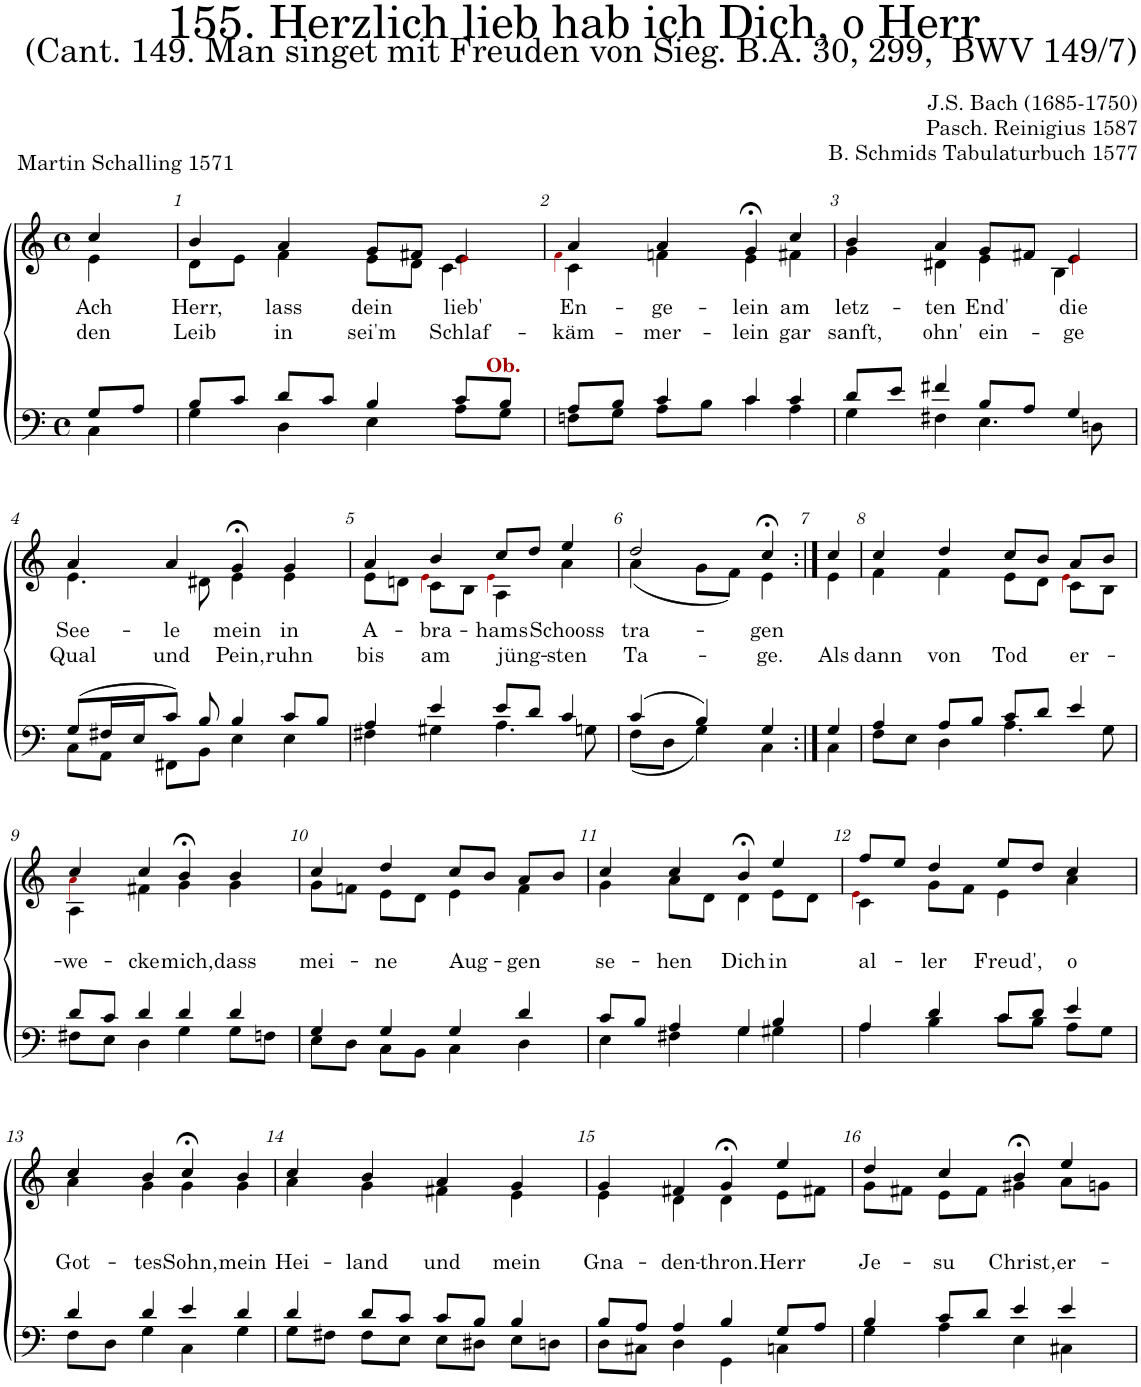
**kern	**kern	**text	**text	**kern
*part3	*part2	*part2	*part2	*part1
*staff3	*staff2	*staff2	*staff2	*staff1
*I"Tenor/Bass	*I"Soprano/Alto	*	*	*I"C Trumpet
*	*	*	*	*I'Tpt
*clefF4	*clefG2	*	*	*clefG2
*k[]	*k[]	*	*	*k[]
*M4/4	*M4/4	*	*	*M4/4
*met(c)	*met(c)	*	*	*met(c)
=	=	=	=	=
*^	*	*	*	*
!	!	!	!LO:LY:b	!LO:LY:b	!
*	*	*^	*	*	*
8G/L	4C\	4cc/	4e\	Ach	den	4r
8A/J	.	.	.	.	.	.
*	*	*v	*v	*	*	*
=1	=1	=1	=1	=1	=1
!	!	!	!LO:LY:b	!LO:LY:b	!
*	*	*^	*	*	*
*	*	*	*^	*	*	*
8B/L	4G\	4b/	8d\L	2.ryy	Herr,	Leib	1r
8c/J	.	.	8e\J	.	.	.	.
!	!	!	!	!	!LO:LY:b	!LO:LY:b	!
8d/L	4D\	4a/	4f\	.	lass	in	.
8c/J	.	.	.	.	.	.	.
!	!	!	!	!	!LO:LY:b	!LO:LY:b	!
4B/	4E\	8g;</L	8e\L	.	dein	sei'm	.
.	.	8f#X/J	8d\J	.	.	.	.
!	!	!LO:TX:b:B:color=#A40000:t=Ob.	!	!	!	!	!
!	!	!	!	!	!LO:LY:b	!LO:LY:b	!
8c/L	8A\L	4e/	4c\	4ei\	lieb'	Schlaf-	.
8B/J	8G\J	.	.	.	.	.	.
=2	=2	=2	=2	=2	=2	=2	=2
!	!	!	!	!	!LO:LY:b	!LO:LY:b	!
8A/L	8Fn\L	4a;</	4c\	4f!i\	En-	-käm-	1r
8B/J	8G\J	.	.	.	.	.	.
!	!	!	!	!	!LO:LY:b	!LO:LY:b	!
4c/	8A\L	4a/	4fn\	2.ryy	ge-	-mer-	.
.	8B\J	.	.	.	.	.	.
!	!	!	!	!	!LO:LY:b	!LO:LY:b	!
4c/	4c\	4g;<,/	4e\	.	-lein	-lein	.
!	!	!	!	!	!LO:LY:b	!LO:LY:b	!
4c/	4A\	4cc/	4f#X\	.	am	gar	.
=3	=3	=3	=3	=3	=3	=3	=3
!	!	!	!	!	!LO:LY:b	!LO:LY:b	!
8d/L	4G\	4b;</	4g\	2.ryy	letz-	sanft,	1r
8e/J	.	.	.	.	.	.	.
!	!	!	!	!	!LO:LY:b	!LO:LY:b	!
4f#X/	4F#X\	4a/	4d#X\	.	-ten	ohn'	.
!	!	!	!	!	!LO:LY:b	!LO:LY:b	!
8B/L	4.E\	8g/L	4e\	.	End'	ein-	.
8A/J	.	8f#X/J	.	.	.	.	.
!	!	!	!	!	!LO:LY:b	!LO:LY:b	!
4G/	.	4e/	4B\	4ei\	die	-ge	.
.	8Dn\	.	.	.	.	.	.
*	*	*v	*v	*v	*	*	*
!!LO:LB:g=z
=4	=4	=4	=4	=4	=4
!	!	!	!LO:LY:b	!LO:LY:b	!
*	*	*^	*	*	*
(8G/L	8C\L	4a/	4.e\	See-	Qual	1r
16F#X/L	8AA\J	.	.	.	.	.
16E/J	.	.	.	.	.	.
!	!	!	!	!LO:LY:b	!LO:LY:b	!
8c/J)	8FF#X\L	4a/	.	-le	und	.
8B/	8BB\J	.	8d#X\	.	.	.
!	!	!	!	!LO:LY:b	!LO:LY:b	!
4B/	4E\	4g;<,/	4e\	mein	Pein,	.
!	!	!	!	!LO:LY:b	!LO:LY:b	!
8c/L	4E\	4g/	4e\	in	ruhn	.
8B/J	.	.	.	.	.	.
*	*	*v	*v	*	*	*
=5	=5	=5	=5	=5	=5
!	!	!	!LO:LY:b	!LO:LY:b	!
*	*	*^	*	*	*
*	*	*	*^	*	*	*
4A/	4F#X\	4a;</	8e\L	4ryy	A-	bis	1r
.	.	.	8dn\J	.	.	.	.
!	!	!	!	!	!LO:LY:b	!LO:LY:b	!
4e/	4G#X\	4b/	8c\L	4ei\	-bra-	am	.
.	.	.	8B\J	.	.	.	.
!	!	!	!	!	!LO:LY:b	!LO:LY:b	!
8e/L	4.A\	8cc/L	4A\	4ei\	-hams	jüng-	.
8d/J	.	8dd/J	.	.	.	.	.
!	!	!	!	!	!LO:LY:b	!LO:LY:b	!
4c/	.	4ee/	4a\	4ryy	Schooss	-sten	.
.	8Gn\	.	.	.	.	.	.
*	*	*v	*v	*v	*	*	*
=6	=6	=6	=6	=6	=6
!	!	!	!LO:LY:b	!LO:LY:b	!
*	*	*^	*	*	*
(4c/	(8F\L	2dd/	(4a\	tra-	Ta-	2r
.	8D\J	.	.	.	.	.
4B/)	4G\)	.	8g\L	.	.	.
.	.	.	8f\J)	.	.	.
!	!	!	!	!LO:LY:b	!LO:LY:b	!
4G/	4C\	4cc;<,/	4e\	-gen	-ge.	4r
=7:|!	=7:|!	=7:|!	=7:|!	=7:|!	=7:|!	=7:|!
!	!	!	!	!	!LO:LY:b	!
4G/	4C\	4cc/	4e\	.	Als	4r
=8	=8	=8	=8	=8	=8	=8
!	!	!	!	!	!LO:LY:b	!
*	*	*	*^	*	*	*
4A/	8F\L	4cc/	4f\	2.ryy	.	dann	1r
.	8E\J	.	.	.	.	.	.
!	!	!	!	!	!	!LO:LY:b	!
8A/L	4D\	4dd/	4f\	.	.	von	.
8B/J	.	.	.	.	.	.	.
!	!	!	!	!	!	!LO:LY:b	!
8c/L	4.A\	8cc/L	8e\L	.	.	Tod	.
8d/J	.	8b/J	8d\J	.	.	.	.
!	!	!	!	!	!	!LO:LY:b	!
4e/	.	8a/L	8c\L	4ei\	.	-er-	.
.	8G\	8b/J	8B\J	.	.	.	.
!!LO:LB:g=z
=9	=9	=9	=9	=9	=9	=9	=9
!	!	!	!	!	!	!LO:LY:b	!
8d/L	8F#X\L	4cc/	4A\	4ai\	.	-we-	1r
8c/J	8E\J	.	.	.	.	.	.
!	!	!	!	!	!	!LO:LY:b	!
4d/	4D\	4cc/	4f#X\	2.ryy	.	-cke	.
!	!	!	!	!	!	!LO:LY:b	!
4d/	4G\	4b;<,/	4g\	.	.	mich,	.
!	!	!	!	!	!	!LO:LY:b	!
4d/	8G\L	4b/	4g\	.	.	dass	.
.	8Fn\J	.	.	.	.	.	.
*	*	*v	*v	*v	*	*	*
=10	=10	=10	=10	=10	=10
!	!	!	!	!LO:LY:b	!
*	*	*^	*	*	*
4G/	8E\L	4cc;</	8g\L	.	mei-	1r
.	8D\J	.	8fn\J	.	.	.
!	!	!	!	!	!LO:LY:b	!
4G/	8C\L	4dd/	8e\L	.	-ne	.
.	8BB\J	.	8d\J	.	.	.
!	!	!	!	!	!LO:LY:b	!
4G/	4C\	8cc/L	4e\	.	Aug-	.
.	.	8b/J	.	.	.	.
!	!	!	!	!	!LO:LY:b	!
4d/	4D\	8a/L	4f\	.	-gen	.
.	.	8b/J	.	.	.	.
=11	=11	=11	=11	=11	=11	=11
!	!	!	!	!	!LO:LY:b	!
8c/L	4E\	4cc/	4g\	.	se-	1r
8B/J	.	.	.	.	.	.
!	!	!	!	!	!LO:LY:b	!
4A/	4F#X\	4cc/	8a\L	.	-hen	.
.	.	.	8d\J	.	.	.
!	!	!	!	!	!LO:LY:b	!
4G/	4G\	4b;<,/	4d\	.	Dich	.
!	!	!	!	!	!LO:LY:b	!
4B/	4G#X\	4ee/	8e\L	.	in	.
.	.	.	8d\J	.	.	.
=12	=12	=12	=12	=12	=12	=12
!	!	!	!	!	!LO:LY:b	!
*	*	*	*^	*	*	*
4A/	4A\	8ff/L	4c\	4ei\	.	al-	1r
.	.	8ee/J	.	.	.	.	.
!	!	!	!	!	!	!LO:LY:b	!
4d/	4B\	4dd/	8g\L	2.ryy	.	-ler	.
.	.	.	8f\J	.	.	.	.
!	!	!	!	!	!	!LO:LY:b	!
8c/L	8c\L	8ee/L	4e\	.	.	Freud',	.
8d/J	8B\J	8dd/J	.	.	.	.	.
!	!	!	!	!	!	!LO:LY:b	!
4e/	8A\L	4cc/	4a\	.	.	o	.
.	8G\J	.	.	.	.	.	.
*	*	*v	*v	*v	*	*	*
!!LO:LB:g=z
=13	=13	=13	=13	=13	=13
!	!	!	!	!LO:LY:b	!
*	*	*^	*	*	*
4d/	8F\L	4cc/	4a\	.	Got-	1r
.	8D\J	.	.	.	.	.
!	!	!	!	!	!LO:LY:b	!
4d/	4G\	4b/	4g\	.	-tes	.
!	!	!	!	!	!LO:LY:b	!
4e/	4C\	4cc;<,/	4g\	.	Sohn,	.
!	!	!	!	!	!LO:LY:b	!
4d/	4G\	4b/	4g\	.	mein	.
=14	=14	=14	=14	=14	=14	=14
!	!	!	!	!	!LO:LY:b	!
4d/	8G\L	4cc/	4a\	.	Hei-	1r
.	8F#X\J	.	.	.	.	.
!	!	!	!	!	!LO:LY:b	!
8d/L	8F#\L	4b/	4g\	.	-land	.
8c/J	8E\J	.	.	.	.	.
!	!	!	!	!	!LO:LY:b	!
8c/L	8E\L	4a/	4f#X\	.	und	.
8B/J	8D#X\J	.	.	.	.	.
!	!	!	!	!	!LO:LY:b	!
4B/	8E\L	4g/	4e\	.	mein	.
.	8Dn\J	.	.	.	.	.
=15	=15	=15	=15	=15	=15	=15
!	!	!	!	!	!LO:LY:b	!
8B/L	8D\L	4g/	4e\	.	Gna-	1r
8A/J	8C#X\J	.	.	.	.	.
!	!	!	!	!	!LO:LY:b	!
4A/	4D\	4f#X/	4d\	.	-den-	.
!	!	!	!	!	!LO:LY:b	!
4B/	4GG\	4g;<,/	4d\	.	-thron.	.
!	!	!	!	!	!LO:LY:b	!
8G/L	4Cn\	4ee/	8e\L	.	Herr	.
8A/J	.	.	8f#X\J	.	.	.
=16	=16	=16	=16	=16	=16	=16
!	!	!	!	!	!LO:LY:b	!
4B/	4G\	4dd/	8g\L	.	Je-	1r
.	.	.	8f#X\J	.	.	.
!	!	!	!	!	!LO:LY:b	!
8c/L	4A\	4cc/	8e\L	.	-su	.
8d/J	.	.	8f#\J	.	.	.
!	!	!	!	!	!LO:LY:b	!
4e/	4E\	4b;<,/	4g#X\	.	Christ,	.
!	!	!	!	!	!LO:LY:b	!
4e/	4C#X\	4ee/	8a\L	.	er-	.
.	.	.	8gn\J	.	.	.
*v	*v	*	*	*	*	*
*	*v	*v	*	*	*
=	=	=	=	=
*-	*-	*-	*-	*-
